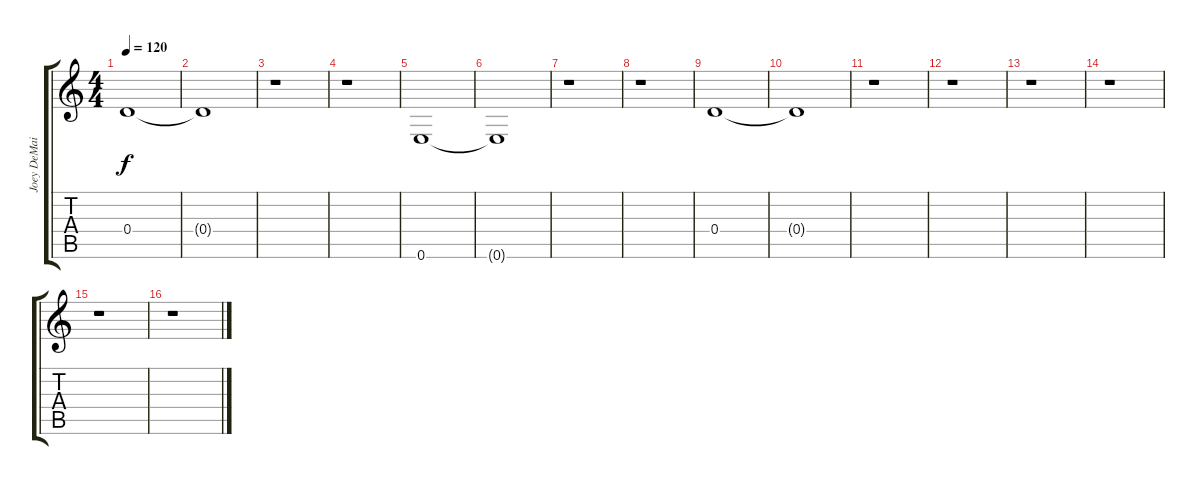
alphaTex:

\track ("Joey DeMaio acoustic guitar" "Joey DeMai") {instrument acousticguitarsteel}
\staff {score tabs}
\tuning (E4 B3 G3 D3 A2 E2) {hide}
\ts (4 4)
\tempo 120
\clef g2
\ks c
0.4.1{dy f volume 13 balance 11} |
0.4{t}.1 |
r.1 |
r.1 |
0.6.1 |
0.6{t}.1 |
r.1 |
r.1 |
0.4.1 |
0.4{t}.1 |
r.1 |
r.1 |
r.1 |
r.1 |
r.1 |
r.1
